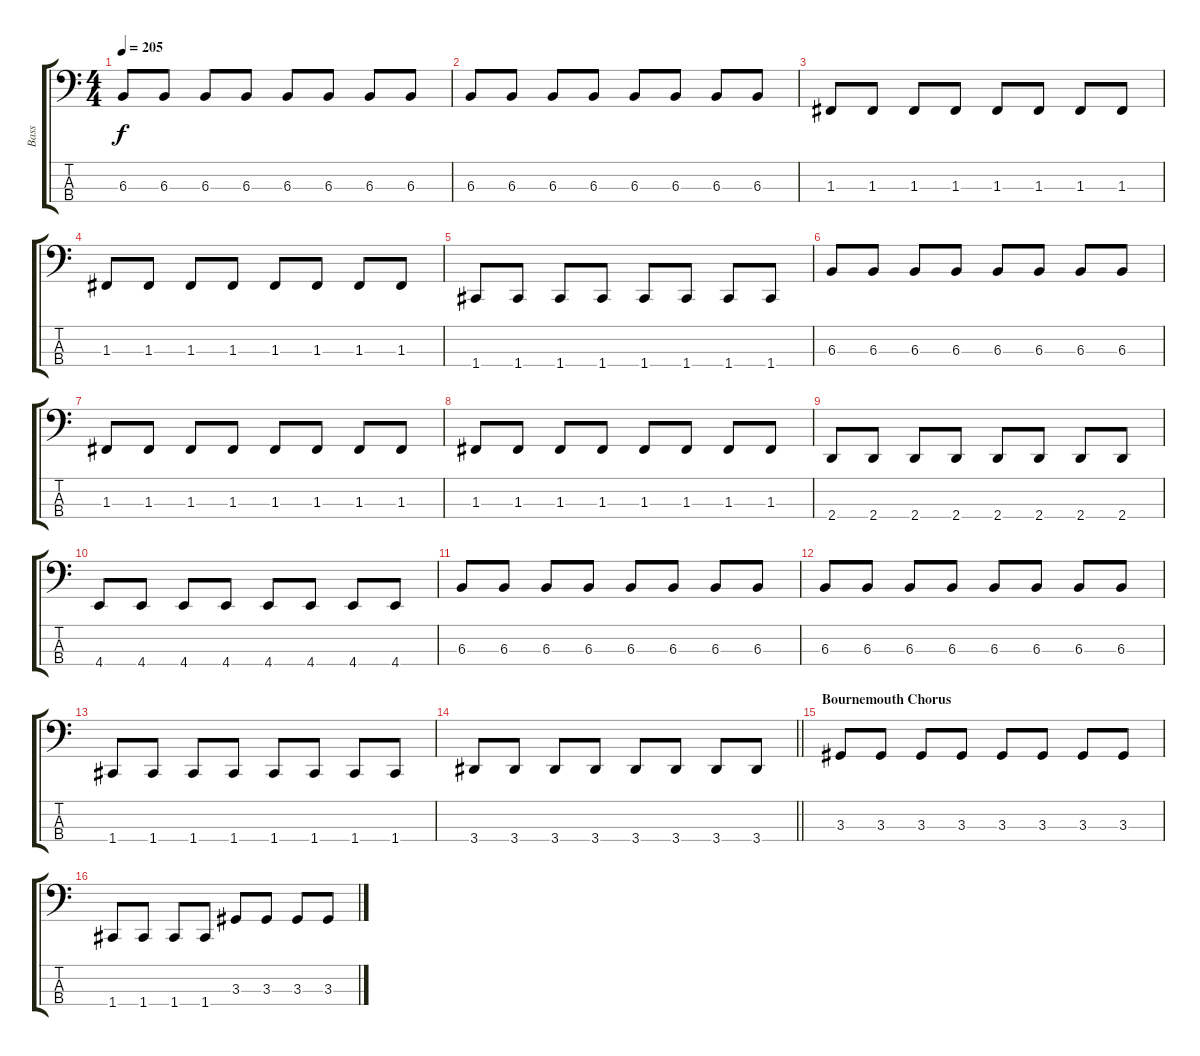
\track ("Bass" "Bass") {instrument electricbasspick}
\staff {score tabs}
\tuning (Eb2 Bb1 F1 C1) {hide}
\ts (4 4)
\tempo 205
\clef f4
\ks c
6.3.8{dy f} 6.3.8 6.3.8 6.3.8 6.3.8 6.3.8 6.3.8 6.3.8 |
6.3.8 6.3.8 6.3.8 6.3.8 6.3.8 6.3.8 6.3.8 6.3.8 |
1.3.8 1.3.8 1.3.8 1.3.8 1.3.8 1.3.8 1.3.8 1.3.8 |
1.3.8 1.3.8 1.3.8 1.3.8 1.3.8 1.3.8 1.3.8 1.3.8 |
1.4.8 1.4.8 1.4.8 1.4.8 1.4.8 1.4.8 1.4.8 1.4.8 |
6.3.8 6.3.8 6.3.8 6.3.8 6.3.8 6.3.8 6.3.8 6.3.8 |
1.3.8 1.3.8 1.3.8 1.3.8 1.3.8 1.3.8 1.3.8 1.3.8 |
1.3.8 1.3.8 1.3.8 1.3.8 1.3.8 1.3.8 1.3.8 1.3.8 |
2.4.8 2.4.8 2.4.8 2.4.8 2.4.8 2.4.8 2.4.8 2.4.8 |
4.4.8 4.4.8 4.4.8 4.4.8 4.4.8 4.4.8 4.4.8 4.4.8 |
6.3.8 6.3.8 6.3.8 6.3.8 6.3.8 6.3.8 6.3.8 6.3.8 |
6.3.8 6.3.8 6.3.8 6.3.8 6.3.8 6.3.8 6.3.8 6.3.8 |
1.4.8 1.4.8 1.4.8 1.4.8 1.4.8 1.4.8 1.4.8 1.4.8 |
\barLineRight lightlight
3.4.8 3.4.8 3.4.8 3.4.8 3.4.8 3.4.8 3.4.8 3.4.8 |
\section ("" "Bournemouth Chorus")
3.3.8 3.3.8 3.3.8 3.3.8 3.3.8 3.3.8 3.3.8 3.3.8 |
1.4.8 1.4.8 1.4.8 1.4.8 3.3.8 3.3.8 3.3.8 3.3.8
